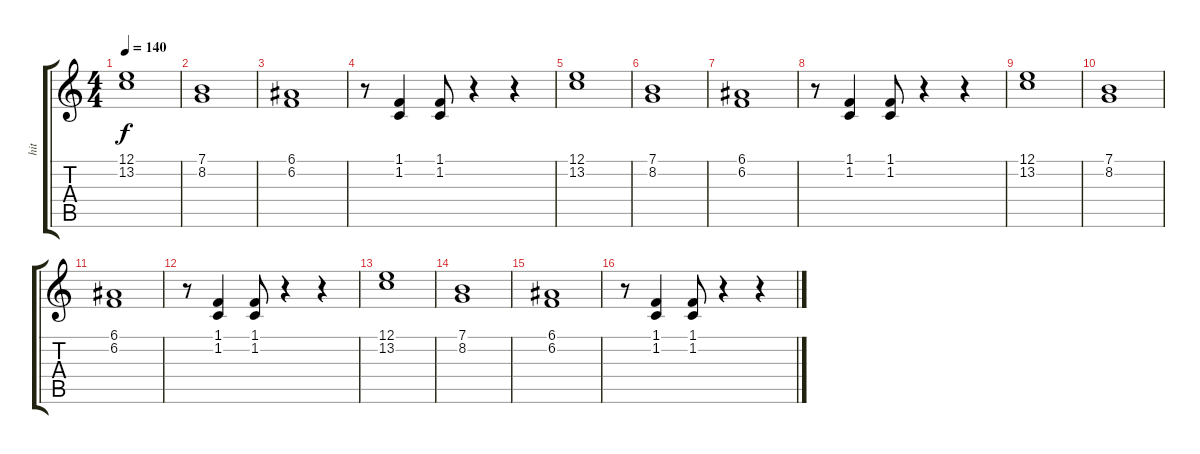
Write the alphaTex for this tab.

\track ("hit" "hit") {instrument orchestrahit}
\staff {score tabs}
\tuning (E4 B3 G3 D3 A2 E2) {hide}
\ts (4 4)
\tempo 140
\clef g2
\ks c
(12.1 13.2).1{dy f} |
(7.1 8.2).1 |
(6.1 6.2).1 |
r.8 (1.1 1.2).4 (1.1 1.2).8 r.4 r.4 |
(12.1 13.2).1 |
(7.1 8.2).1 |
(6.1 6.2).1 |
r.8 (1.1 1.2).4 (1.1 1.2).8 r.4 r.4 |
(12.1 13.2).1 |
(7.1 8.2).1 |
(6.1 6.2).1 |
r.8 (1.1 1.2).4 (1.1 1.2).8 r.4 r.4 |
(12.1 13.2).1 |
(7.1 8.2).1 |
(6.1 6.2).1 |
r.8 (1.1 1.2).4 (1.1 1.2).8 r.4 r.4
